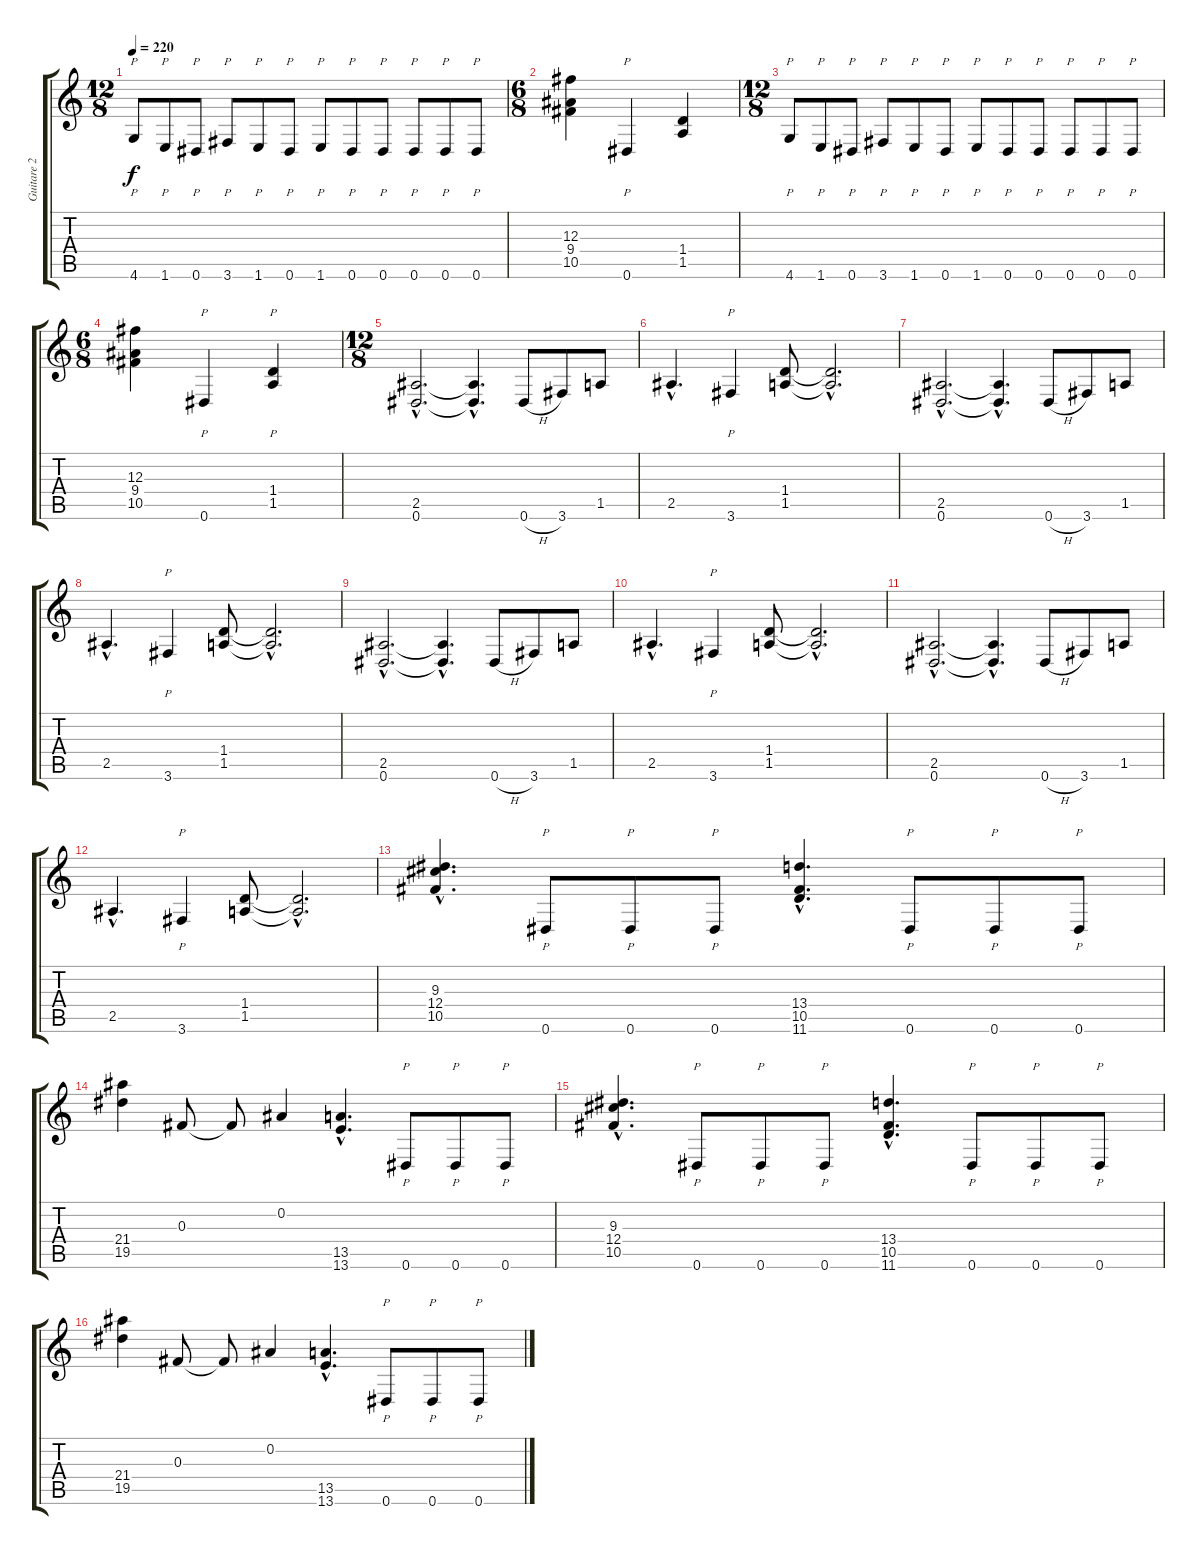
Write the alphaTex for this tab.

\track ("Guitare 2" "Guitare 2") {instrument distortionguitar}
\staff {score tabs}
\tuning (Eb4 Bb3 Gb3 Db3 Ab2 Eb2) {hide}
\ts (12 8)
\tempo 220
\clef g2
\ks c
4.6.8{p dy f} 1.6.8{p} 0.6.8{p} 3.6.8{p} 1.6.8{p} 0.6.8{p} 1.6.8{p} 0.6.8{p} 0.6.8{p} 0.6.8{p} 0.6.8{p} 0.6.8{p} |
\ts (6 8)
(12.3 9.4 10.5).4 0.6.4{p} (1.4 1.5).4 |
\ts (12 8)
4.6.8{p} 1.6.8{p} 0.6.8{p} 3.6.8{p} 1.6.8{p} 0.6.8{p} 1.6.8{p} 0.6.8{p} 0.6.8{p} 0.6.8{p} 0.6.8{p} 0.6.8{p} |
\ts (6 8)
(12.3 9.4 10.5).4 0.6.4{p} (1.4 1.5).4{p} |
\ts (12 8)
(2.5{hac} 0.6{hac}).2{d} (2.5{hac t} 0.6{hac t}).4{d} 0.6{h}.8 3.6.8 1.5.8 |
2.5{hac}.4{d} 3.6.4{p} (1.4 1.5).8 (1.4{hac t} 1.5{hac t}).2{d} |
(2.5{hac} 0.6{hac}).2{d} (2.5{hac t} 0.6{hac t}).4{d} 0.6{h}.8 3.6.8 1.5.8 |
2.5{hac}.4{d} 3.6.4{p} (1.4 1.5).8 (1.4{hac t} 1.5{hac t}).2{d} |
(2.5{hac} 0.6{hac}).2{d} (2.5{hac t} 0.6{hac t}).4{d} 0.6{h}.8 3.6.8 1.5.8 |
2.5{hac}.4{d} 3.6.4{p} (1.4 1.5).8 (1.4{hac t} 1.5{hac t}).2{d} |
(2.5{hac} 0.6{hac}).2{d} (2.5{hac t} 0.6{hac t}).4{d} 0.6{h}.8 3.6.8 1.5.8 |
2.5{hac}.4{d} 3.6.4{p} (1.4 1.5).8 (1.4{hac t} 1.5{hac t}).2{d} |
(9.3{hac} 12.4{hac} 10.5{hac}).4{d} 0.6.8{p} 0.6.8{p} 0.6.8{p} (13.4{hac} 10.5{hac} 11.6{hac}).4{d} 0.6.8{p} 0.6.8{p} 0.6.8{p} |
(21.4 19.5).4 0.3.8 0.3{t}.8 0.2.4 (13.5{hac} 13.6{hac}).4{d} 0.6.8{p} 0.6.8{p} 0.6.8{p} |
(9.3{hac} 12.4{hac} 10.5{hac}).4{d} 0.6.8{p} 0.6.8{p} 0.6.8{p} (13.4{hac} 10.5{hac} 11.6{hac}).4{d} 0.6.8{p} 0.6.8{p} 0.6.8{p} |
(21.4 19.5).4 0.3.8 0.3{t}.8 0.2.4 (13.5{hac} 13.6{hac}).4{d} 0.6.8{p} 0.6.8{p} 0.6.8{p}
